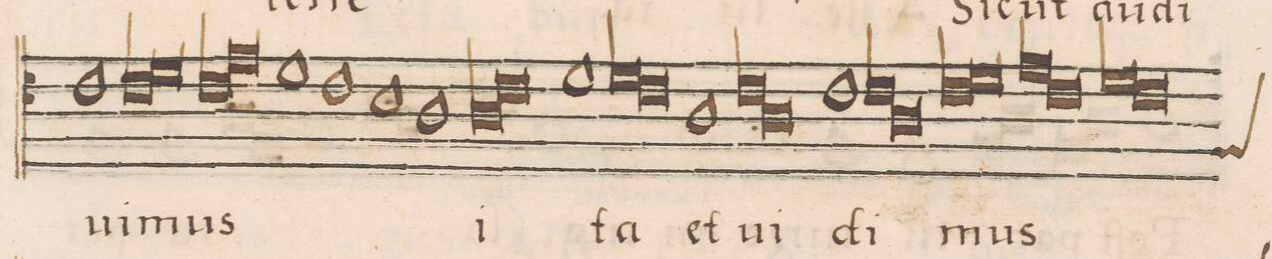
**kern	**text
*I"TENOR	*
*clefC4	*
*k[b-]	*
*met(C)	*
*M2/1	*
1c\	ui-
=57-	=57-
*lig	*
1c\	-mus
1d\	.
*Xlig	*
=58-	=58-
*lig	*
1c\	.
1e\	.
*Xlig	*
=59-	=59-
1d\	.
1c\	.
=60-	=60-
1Bny\	.
1A\	.
=61-	=61-
*lig	*
1A\	i-
1c\	.
*Xlig	*
=62-	=62-
1d\	.
*lig	*
1d\	-ta
=63-	=63-
1c\	.
*Xlig	*
1A\	et
=64-	=64-
*lig	*
1c\	ui-
1A\	.
*Xlig	*
=65-	=65-
1c\	.
*lig	*
1c\	-di-
=66-	=66-
1A\	.
*Xlig	*
*lig	*
1c\	-mus
=67-	=67-
1d\	.
*Xlig	*
*lig	*
1e\	.
=68-	=68-
1c\	.
*Xlig	*
*lig	*
1d\	.
=69-	=69-
*custos:F	*
1c\	.
*Xlig	*
*-	*-
